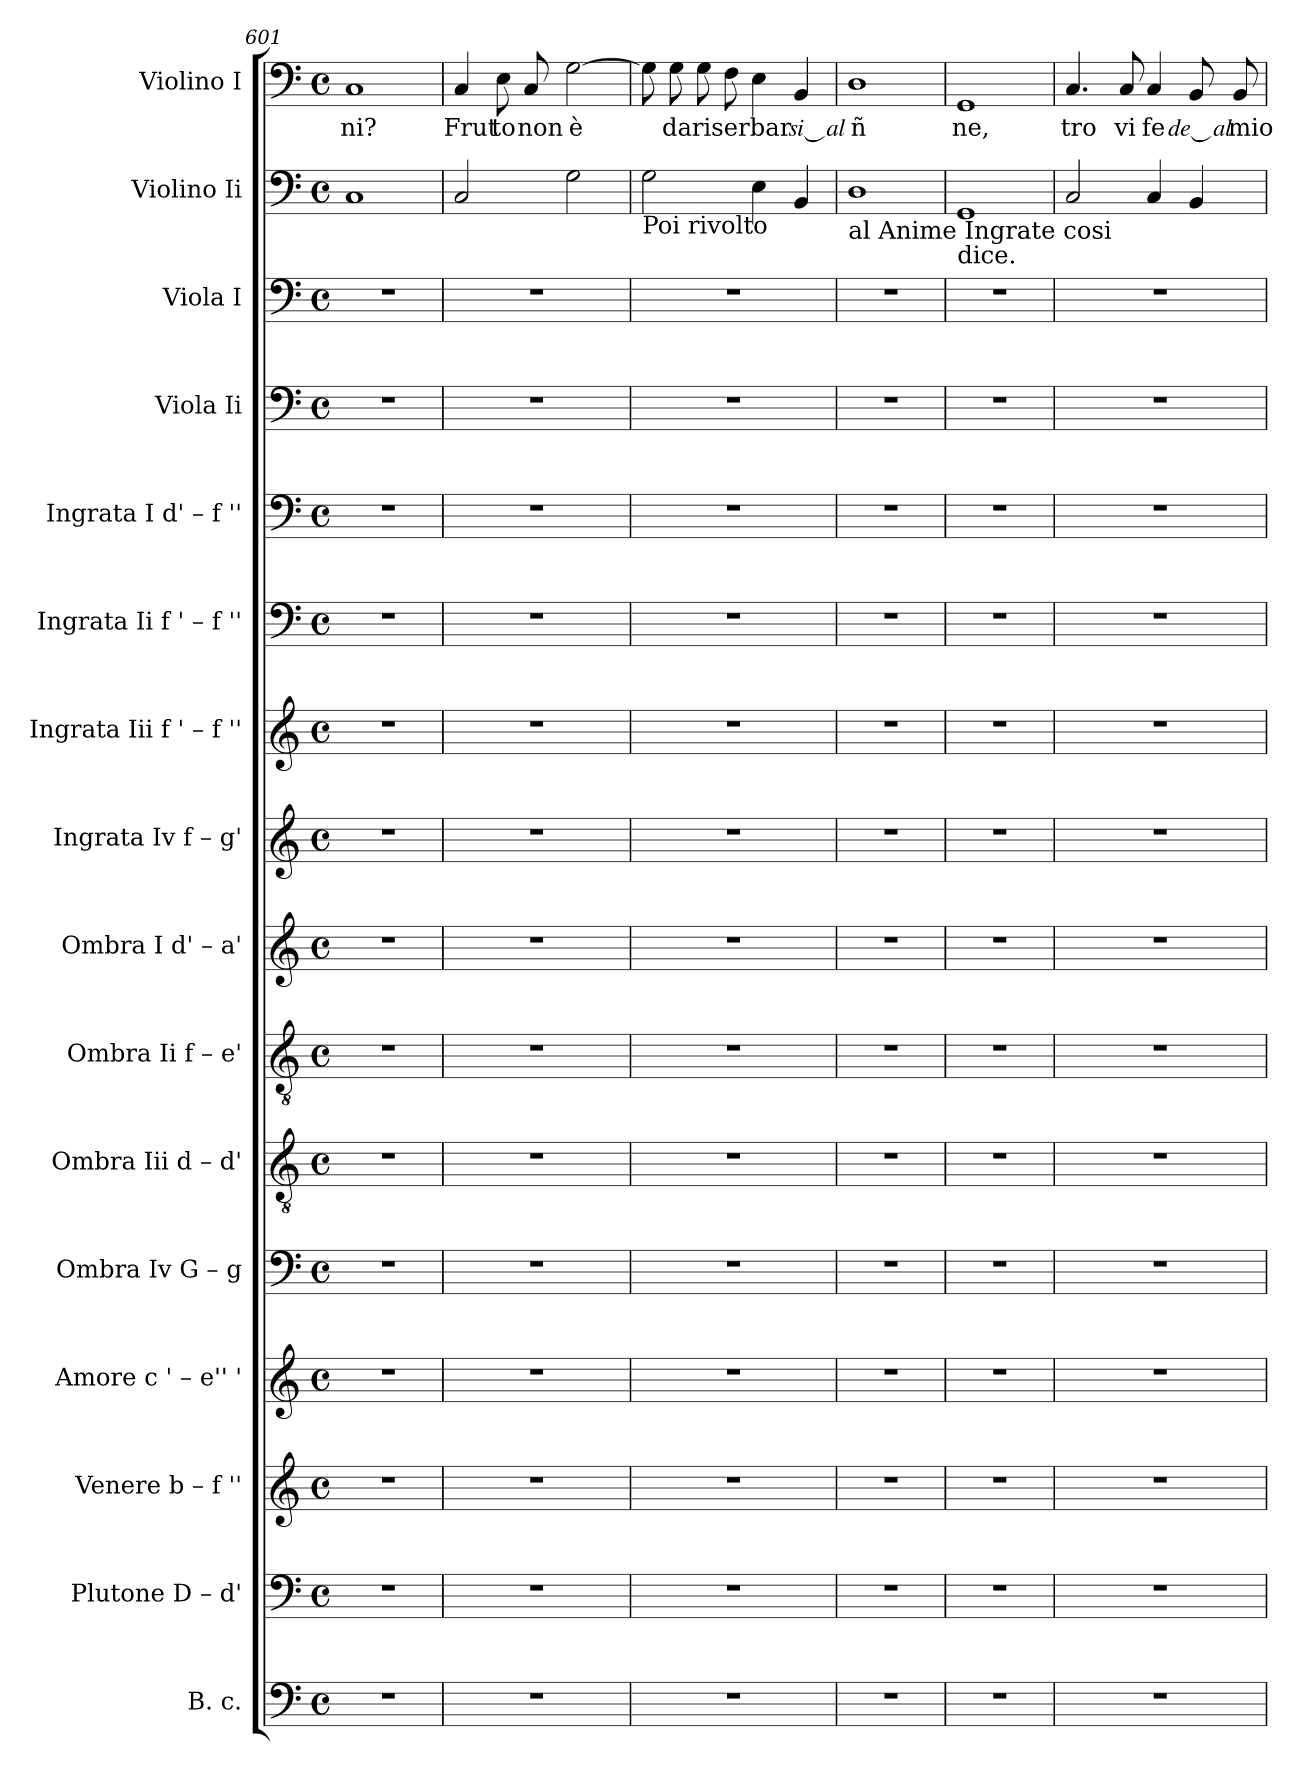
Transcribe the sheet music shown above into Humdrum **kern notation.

**kern	**kern	**kern	**kern	**kern	**kern	**kern	**kern	**kern	**kern	**kern	**kern	**kern	**kern	**kern	**kern	**text
*part16	*part15	*part14	*part13	*part12	*part11	*part10	*part9	*part8	*part7	*part6	*part5	*part4	*part3	*part2	*part1	*part1
*staff16	*staff15	*staff14	*staff13	*staff12	*staff11	*staff10	*staff9	*staff8	*staff7	*staff6	*staff5	*staff4	*staff3	*staff2	*staff1	*staff1
*I"B. c.	*I"Plutone  D – d'	*I"Venere  b – f ''	*I"Amore  c ' – e''  '	*I"Ombra Iv  G – g	*I"Ombra Iii  d – d'	*I"Ombra Ii  f – e'	*I"Ombra I  d' – a'	*I"Ingrata Iv  f – g'	*I"Ingrata Iii  f ' – f ''	*I"Ingrata Ii  f ' – f ''	*I"Ingrata I  d' – f ''	*I"Viola Ii	*I"Viola I	*I"Violino Ii	*I"Violino I	*
*clefF4	*clefF4	*clefG2	*clefG2	*clefF4	*clefGv2	*clefGv2	*clefG2	*clefG2	*clefG2	*clefF4	*clefF4	*clefF4	*clefF4	*clefF4	*clefF4	*
*k[]	*k[]	*k[]	*k[]	*k[]	*k[]	*k[]	*k[]	*k[]	*k[]	*k[]	*k[]	*k[]	*k[]	*k[]	*k[]	*
*C:	*C:	*C:	*C:	*C:	*C:	*C:	*C:	*C:	*C:	*C:	*C:	*C:	*C:	*C:	*C:	*
*M4/4	*M4/4	*M4/4	*M4/4	*M4/4	*M4/4	*M4/4	*M4/4	*M4/4	*M4/4	*M4/4	*M4/4	*M4/4	*M4/4	*M4/4	*M4/4	*
*met(c)	*met(c)	*met(c)	*met(c)	*met(c)	*met(c)	*met(c)	*met(c)	*met(c)	*met(c)	*met(c)	*met(c)	*met(c)	*met(c)	*met(c)	*met(c)	*
=601	=601	=601	=601	=601	=601	=601	=601	=601	=601	=601	=601	=601	=601	=601	=601	=601
!	!	!	!	!	!	!	!	!	!	!	!	!	!	!	!	!LO:LY:b:cj
1r	1r	1r	1r	1r	1r	1r	1r	1r	1r	1r	1r	1r	1r	1C	1C	ni?
=602	=602	=602	=602	=602	=602	=602	=602	=602	=602	=602	=602	=602	=602	=602	=602	=602
!	!	!	!	!	!	!	!	!	!	!	!	!	!	!	!	!LO:LY:b:cj
1r	1r	1r	1r	1r	1r	1r	1r	1r	1r	1r	1r	1r	1r	2C/	4C/	Frut
!	!	!	!	!	!	!	!	!	!	!	!	!	!	!	!	!LO:LY:b:cj
.	.	.	.	.	.	.	.	.	.	.	.	.	.	.	8E\	to
!	!	!	!	!	!	!	!	!	!	!	!	!	!	!	!	!LO:LY:b:cj
.	.	.	.	.	.	.	.	.	.	.	.	.	.	.	8C/	non
!	!	!	!	!	!	!	!	!	!	!	!	!	!	!	!	!LO:LY:b:cj
.	.	.	.	.	.	.	.	.	.	.	.	.	.	2G\	[>2G\	è
=603	=603	=603	=603	=603	=603	=603	=603	=603	=603	=603	=603	=603	=603	=603	=603	=603
!	!	!	!	!	!	!	!	!	!	!	!	!	!	!LO:TX:b:t=Poi rivolto	!	!
!	!	!	!	!	!	!	!	!	!	!	!	!	!	!	!	!LO:LY:b:cj
1r	1r	1r	1r	1r	1r	1r	1r	1r	1r	1r	1r	1r	1r	2G\	8G\]	.
!	!	!	!	!	!	!	!	!	!	!	!	!	!	!	!	!LO:LY:b:cj
.	.	.	.	.	.	.	.	.	.	.	.	.	.	.	8G\	da
!	!	!	!	!	!	!	!	!	!	!	!	!	!	!	!	!LO:LY:b:cj
.	.	.	.	.	.	.	.	.	.	.	.	.	.	.	8G\	riserbar
!	!	!	!	!	!	!	!	!	!	!	!	!	!	!	!	!LO:LY:b:cj
.	.	.	.	.	.	.	.	.	.	.	.	.	.	.	8F\	.
!	!	!	!	!	!	!	!	!	!	!	!	!	!	!	!	!LO:LY:b:cj
.	.	.	.	.	.	.	.	.	.	.	.	.	.	4E\	4E\	.
!	!	!	!	!	!	!	!	!	!	!	!	!	!	!	!	!LO:LY:b:cj
.	.	.	.	.	.	.	.	.	.	.	.	.	.	4BB/	4BB/	si‿al
=604	=604	=604	=604	=604	=604	=604	=604	=604	=604	=604	=604	=604	=604	=604	=604	=604
!	!	!	!	!	!	!	!	!	!	!	!	!	!	!LO:TX:b:t=al Anime Ingrate cosi	!	!
!	!	!	!	!	!	!	!	!	!	!	!	!	!	!	!	!LO:LY:b:cj
1r	1r	1r	1r	1r	1r	1r	1r	1r	1r	1r	1r	1r	1r	1D	1D	ñ
!!LO:PB:g=z
=605	=605	=605	=605	=605	=605	=605	=605	=605	=605	=605	=605	=605	=605	=605	=605	=605
!	!	!	!	!	!	!	!	!	!	!	!	!	!	!LO:TX:b:t=dice.	!	!
!	!	!	!	!	!	!	!	!	!	!	!	!	!	!	!	!LO:LY:b:cj
1r	1r	1r	1r	1r	1r	1r	1r	1r	1r	1r	1r	1r	1r	1GG	1GG	ne,
=606	=606	=606	=606	=606	=606	=606	=606	=606	=606	=606	=606	=606	=606	=606	=606	=606
!	!	!	!	!	!	!	!	!	!	!	!	!	!	!	!	!LO:LY:b:cj
1r	1r	1r	1r	1r	1r	1r	1r	1r	1r	1r	1r	1r	1r	2C/	4.C/	tro
!	!	!	!	!	!	!	!	!	!	!	!	!	!	!	!	!LO:LY:b:cj
.	.	.	.	.	.	.	.	.	.	.	.	.	.	.	8C/	vi
!	!	!	!	!	!	!	!	!	!	!	!	!	!	!	!	!LO:LY:b:cj
.	.	.	.	.	.	.	.	.	.	.	.	.	.	4C/	4C/	fe
!	!	!	!	!	!	!	!	!	!	!	!	!	!	!	!	!LO:LY:b:cj
.	.	.	.	.	.	.	.	.	.	.	.	.	.	4BB/	8BB/	de‿al
!	!	!	!	!	!	!	!	!	!	!	!	!	!	!	!	!LO:LY:b:cj
.	.	.	.	.	.	.	.	.	.	.	.	.	.	.	8BB/	mio
=	=	=	=	=	=	=	=	=	=	=	=	=	=	=	=	=
*-	*-	*-	*-	*-	*-	*-	*-	*-	*-	*-	*-	*-	*-	*-	*-	*-
